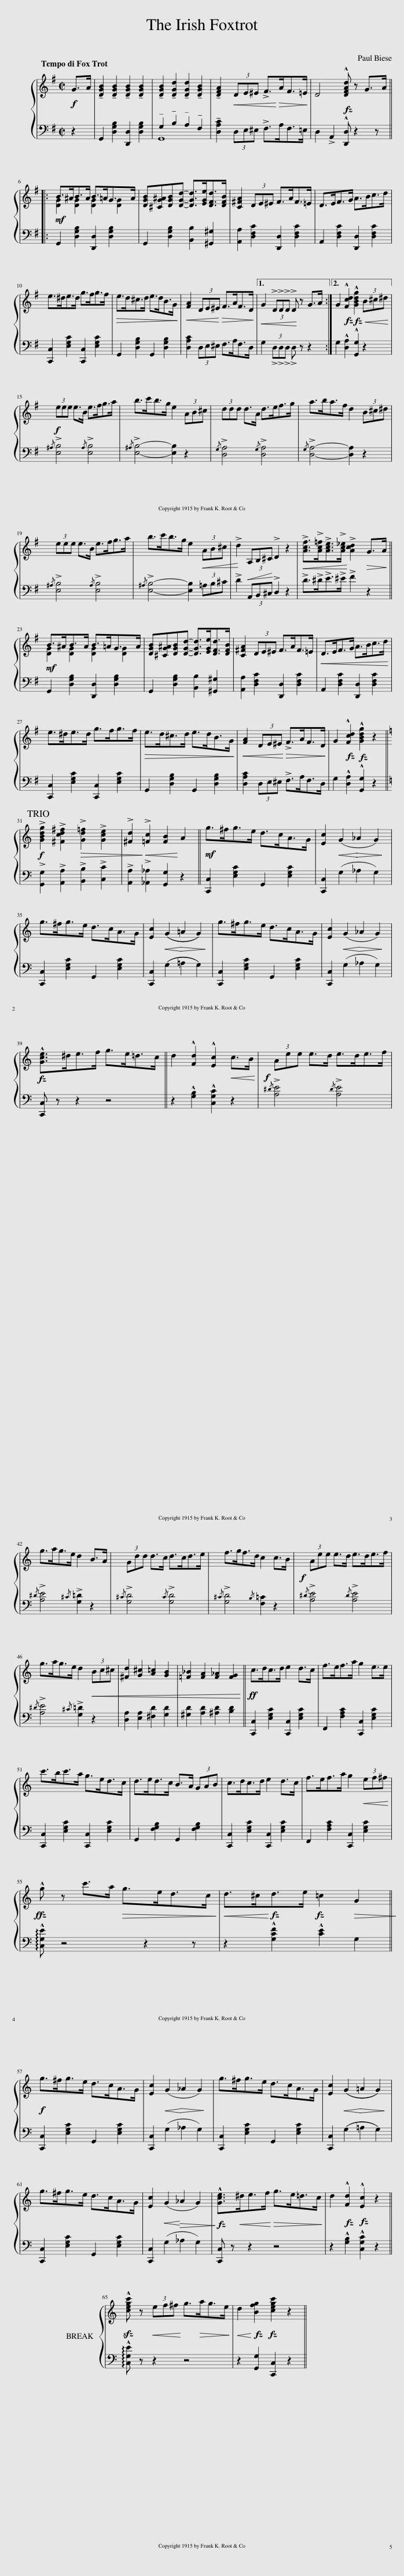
X:1
%%score { ( 1 4 ) | ( 2 3 ) }
L:1/8
Q:1/4=185
M:2/2
I:linebreak $
K:G
V:1 treble
V:4 treble
V:2 bass
V:3 bass
V:1
!f! G>A | !tenuto![DGB]2 !tenuto![DGB]2 !tenuto![DGB]2 !tenuto![DGB]2 | !tenuto![DGB]2 !tenuto![DGd]2 !tenuto![DGd]2 !tenuto![DGB]2 | !tenuto![DFA]2!<(! (3DE^E !>!F>!<)!!>(!AF>=E!>)! | D4 !^![DFAd] z G>A |:$ %5
!mf! B>^AB>A B>=AG>A | [DGB][^CG^A][DGB][DGd]- [DGd]>[EGe][DFd]>[DFB] | [C^FA]2 (3DE^E F>AF>=E | D>EF>G A>Bc>d |$ e>^de>d g>fg>f | %10
!>(! e>d^c>d e>dB>G!>)! |!<(! [FA]2 (3DE^E!<)!!>(! F>AF>D!>)! |1!<(! G2 (3!>!D!>!D!>!D !>!D!<)! z G>A :|2 G2 !^![Fcd]2 !^![GBdg]2!<(! (3B^c^d!<)! ||$!f! (3eee e>B e>fg>a | %15
 b>c'b>g e2 (3AB^c | (3ddd d>A d>ef>g | a>ba>f d2 (3B^c^d |$ (3eee e>B e>fg>a | b>c'b>g e2!<(! (3AB^c | %20
 !>!d2!<)!!<(! (3A,B,^C !>!D2 z2!<)! |!<(! !>![Acf]>!>![Ac=f]!>![Ace]>!>![Ac_e]!<)! !>![Acd]2!>(! G>A!>)! ||$!mf! B>^AB>A B>=AG>A | [DGB][^CG^A][DGB][DGd]- [DGd]>[EGe][DFd]>[DFB] | [C^FA]2 (3DE^E F>AF>=E | %25
!<(! D>EF>G A>Bc>d!<)! |$ e>^de>d g>fg>f |!>(! e>d^c>d e>dB>G!>)! |!<(! [FA]2 (3DE^E!<)!!>(! !>!F>AF>D!>)! | G2 !^![Fcd]2 !^![GBdg]2 z2 ||$ %30
[K:C]!f! !>![GBdg]2 !>![^Fcd^f]2!>(! !>![Gd=f]2 !>![Gce]2 | !>![^Fd]2!>)!!<(! !>![=Fc]2 [FB]2!<)! A2 ||!mf! g>^fg>e d>cA>G | [Ec]2!<(! (G2!>(! _A2!<)! G2)!>)! |$ g>^fg>e d>cA>G | %35
 [Ec]2!<(! ((G2!>(! =A2!<)! G2))!>)! | g>^fg>e d>cA>G | [Ec]2!<(! (G2!>(! _A2!<)! G2)!>)! |$ !^![Gce]>^de>f g>e=d>c || d2 !^![Fd]2 !^![Ec]2!<(! c>B!<)! | %40
!f! (3Aee e>d e>de>f |$ g>ag>e d2 B>A | (3Gdd d>c d>cd>e | f>gf>d c2 c>B |!f! (3Aee e>d e>de>f |$ %45
 g>ag>e d2!<(! (3Bc^c | [^Fd]2 [G^c]2 [A=c]2 [GB]2 | [=F_B]2 [FA]2 [F_A]2 [FG]2!<)! ||!ff! c>dc>d e2 d>c | f>ef>a g2 e>e |$ %50
 c'>bc'>a g>ed>c | d>ed>c B>A (3GAB | c>dc>d e2 d>c | f>ef>a g2!<(! (3ef^f!<)! |$ !^!g z c'>a!>(! g>ed>c!>)! | %55
!<(! d>^c!<)!d>e =c2!>(! G2!>)! ||$!f! g>^fg>e d>cA>G | [Ec]2!<(! (G2!>(! _A2!<)! G2)!>)! | g>^fg>e d>cA>G | [Ec]2!<(! ((G2!>(! =A2!<)! G2))!>)! |$ %60
 g>^fg>e d>cA>G | [Ec]2!<(! (G2!>(! _A2!<)! G2)!>)! | !^![Gce]>!<(!^de>f!<)!!>(! g>e=d>c!>)! | d2 !^![Fd]2 !^![Ec]2 z2 ||$!sfz! !^![cegc'] z!<(! (3ef^f!<)! g>!>(!ag>e!>)! | %65
!<(! d2!<)! [Bfg]2 [cegc']2 z2 || %66
V:2
 z2 | G,,2 [D,G,B,]2 [D,,D,]2 [D,G,B,]2 | !tenuto!G,2 !tenuto!B,2 !tenuto!A,2 !tenuto!F,2 | !tenuto![D,A,C]2 (3D,E,^E, !>!F,>A,F,>=E, | D,2 !>!A,,2 !^![D,,D,] z2 z |:$ %5
 G,,2 [D,G,B,]2 [D,,D,]2 [D,G,B,]2 | G,,2 [D,G,B,]2 [B,,B,]2 [^G,,^G,]2 | [A,,A,]2 [D,F,C]2 [D,,D,]2 [D,F,C]2 | A,,2 [D,F,C]2 [D,,D,]2 [D,F,C]2 |$ [C,,C,]2 [E,G,C]2 [C,,C,]2 [E,G,C]2 | %10
 G,,2 [D,G,B,]2 G,,2 [D,G,B,]2 | [D,A,C]2 (3D,E,^E, F,>A,F,>D, |1 G,2 (3!>!D,!>!D,!>!D, !>!D, z z2 :|2 G,2 !^![D,A,]2 !^![G,,G,]2 z2 ||${/^A,} !>![E,B,]4{/A,} !>![E,B,]4 | %15
{/^A,} !>![E,B,]4- [E,B,]2 z2 |{/G,} !>![D,A,]4{/G,} !>![D,A,]4 |{/G,} !>![D,A,]4- [D,A,]2 z2 |${/^A,} !>![E,B,]4{/A,} !>![E,B,]4 |{/^A,} !>![E,B,]4- [E,B,]2 (3=A,B,^C | %20
 !>!D2 (3A,,B,,^C, !>!D,2 z2 | !>!D>!>!^D!>!E>!>!^E !>!F2 z2 ||$ G,,2 [D,G,B,]2 [D,,D,]2 [D,G,B,]2 | G,,2 [D,G,B,]2 [B,,B,]2 [^G,,^G,]2 | [A,,A,]2 [D,F,C]2 [D,,D,]2 [D,F,C]2 | %25
 A,,2 [D,F,C]2 [D,,D,]2 [D,F,C]2 |$ [C,,C,]2 [E,G,C]2 [C,,C,]2 [E,G,C]2 | G,,2 [D,G,B,]2 G,,2 [D,G,B,]2 | [D,A,C]2 (3D,E,^E, !>!F,>A,F,>D, | G,2 !^![D,A,]2 !^![G,,G,]2 z2 ||$ %30
[K:C] !>![G,,G,]2 !>![A,,A,]2 !>![B,,B,]2 !>![C,C]2 | !>![A,,A,]2 !>![_A,,_A,]2 [G,,G,]2 z2 || [C,,C,]2 [E,G,C]2 G,,2 [E,G,C]2 | [C,,C,]2 (G,2 _A,2 G,2) |$ [C,,C,]2 [E,G,C]2 G,,2 [E,G,C]2 | %35
 [C,,C,]2 ((G,2 =A,2 G,2)) | [C,,C,]2 [E,G,C]2 G,,2 [E,G,C]2 | [C,,C,]2 (G,2 _A,2 G,2) |$ [C,,C,] z z2 z4 || z2 !^![G,B,]2 !^![C,G,C]2 z2 | %40
{/^D} !>![A,E]4{/D} !>![A,E]4 |${/^D} !>![A,E]4{/^C} !>![G,=D]2 z2 |{/^C} !>![G,D]4{/C} !>![G,D]4 |{/^C} !>![G,D]4{/B,} [F,=C]2 z2 |{/^D} !>![A,E]4{/D} !>![A,E]4 |$ %45
{/^D} !>![A,E]4{/^C} !>![G,=D]2 z2 | [D,A,]2 [E,A,]2 [^F,D]2 [G,D]2 | [^G,D]2 [A,D]2 [^A,D]2 [B,D]2 || [C,,C,]2 [E,G,C]2 [C,,C,]2 [E,G,C]2 | F,,2 [F,A,C]2 [C,,C,]2 [E,G,C]2 |$ %50
 [C,,C,]2 [E,G,C]2 [C,,C,]2 [E,G,C]2 | G,,2 [F,G,B,]2 G,,2 [F,G,B,]2 | [C,,C,]2 [E,G,C]2 [C,,C,]2 [E,G,C]2 | F,,2 [F,A,C]2 [C,,C,]2 [E,G,C]2 |$ !arpeggio!!^![C,G,E] z4 z2 z | %55
 z2 !^![G,CF]2 !^![CE]2 G,2 ||$ [C,,C,]2 [E,G,C]2 G,,2 [E,G,C]2 | [C,,C,]2 (G,2 _A,2 G,2) | [C,,C,]2 [E,G,C]2 G,,2 [E,G,C]2 | [C,,C,]2 ((G,2 =A,2 G,2)) |$ %60
 [C,,C,]2 [E,G,C]2 G,,2 [E,G,C]2 | [C,,C,]2 (G,2 _A,2 G,2) | [C,,C,] z z2 z4 | z2 !^![G,B,]2 !^![C,G,C]2 z2 ||$ !arpeggio!!^![C,G,E] z z2 z4 | %65
 z2 [G,,G,]2 [C,,C,]2 z2 || %66
V:3
 x2 | x8 | G,,8 | x8 | x8 |:$ %5
 x8 | x8 | x8 | x8 |$ x8 | %10
 x8 | x8 |1 x8 :|2 x8 ||$ x8 | %15
 x8 | x8 | x8 |$ x8 | x8 | %20
 x8 | x8 ||$ x8 | x8 | x8 | %25
 x8 |$ x8 | x8 | x8 | x8 ||$ %30
[K:C] x8 | x8 || x8 | x8 |$ x8 | %35
 x8 | x8 | x8 |$ x8 || x8 | %40
 x8 |$ x8 | x8 | x8 | x8 |$ %45
 x8 | x8 | x8 || x8 | x8 |$ %50
 x8 | x8 | x8 | x8 |$ x8 | %55
 x8 ||$ x8 | x8 | x8 | x8 |$ %60
 x8 | x8 | x8 | x8 ||$ x8 | %65
 x8 || %66
V:4
 x2 | x8 | x8 | x8 | x8 |:$ %5
 [DG]2 [DG]2 [DG]2 [DG]2 | x8 | x8 | x8 |$ x8 | %10
 x8 | x8 |1 x8 :|2 x8 ||$ x8 | %15
 x8 | x8 | x8 |$ x8 | x8 | %20
 x8 | x8 ||$ [DG]2 [DG]2 [DG]2 [DG]2 | x8 | x8 | %25
 x8 |$ x8 | x8 | x8 | x8 ||$ %30
[K:C] x8 | x8 || x8 | x8 |$ x8 | %35
 x8 | x8 | x8 |$ x8 || x8 | %40
 x8 |$ x8 | x8 | x8 | x8 |$ %45
 x8 | x8 | x8 || x8 | x8 |$ %50
 x8 | x8 | x8 | x8 |$ x8 | %55
 x8 ||$ x8 | x8 | x8 | x8 |$ %60
 x8 | x8 | x8 | x8 ||$ x8 | %65
 x8 || %66
